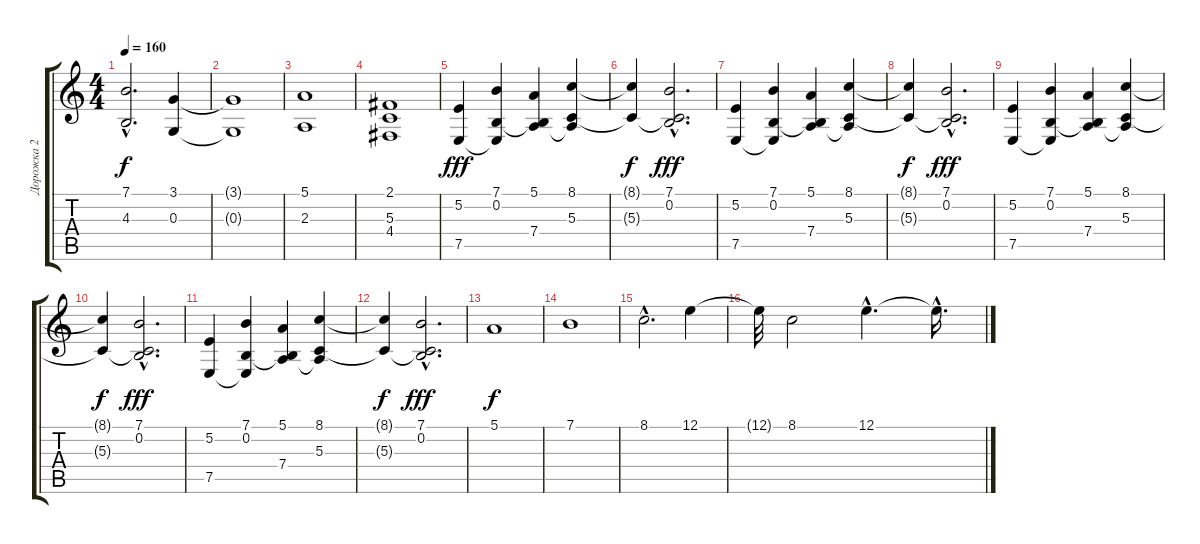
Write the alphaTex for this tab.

\track ("Дорожка 2" "Дорожка 2") {instrument viola}
\staff {score tabs}
\tuning (E4 B3 G3 D3 A2 E2) {hide}
\ts (4 4)
\tempo 160
\clef g2
\ks c
(7.1{hac} 4.3{hac}).2{d dy f} (3.1 0.3).4 |
(3.1{t} 0.3{t}).1 |
(5.1 2.3).1 |
(2.1 5.3 4.4).1 |
(5.2 7.5).4{dy fff volume 16} (7.1 0.2 7.5{t}).4 (5.1 0.2{t} 7.4).4 (8.1 5.3 7.4{t}).4 |
(8.1{t} 5.3{t}).4{dy f} (7.1{hac} 0.2{hac} 5.3{hac t}).2{d dy fff} |
(5.2 7.5).4{volume 16} (7.1 0.2 7.5{t}).4 (5.1 0.2{t} 7.4).4 (8.1 5.3 7.4{t}).4 |
(8.1{t} 5.3{t}).4{dy f} (7.1{hac} 0.2{hac} 5.3{hac t}).2{d dy fff} |
(5.2 7.5).4{volume 16} (7.1 0.2 7.5{t}).4 (5.1 0.2{t} 7.4).4 (8.1 5.3 7.4{t}).4 |
(8.1{t} 5.3{t}).4{dy f} (7.1{hac} 0.2{hac} 5.3{hac t}).2{d dy fff} |
(5.2 7.5).4{volume 16} (7.1 0.2 7.5{t}).4 (5.1 0.2{t} 7.4).4 (8.1 5.3 7.4{t}).4 |
(8.1{t} 5.3{t}).4{dy f} (7.1{hac} 0.2{hac} 5.3{hac t}).2{d dy fff} |
5.1.1{dy f volume 9} |
7.1.1 |
8.1{hac}.2{d} 12.1.4 |
12.1{t}.32 8.1.2 12.1{hac}.4{d} 12.1{hac t}.16{d}
